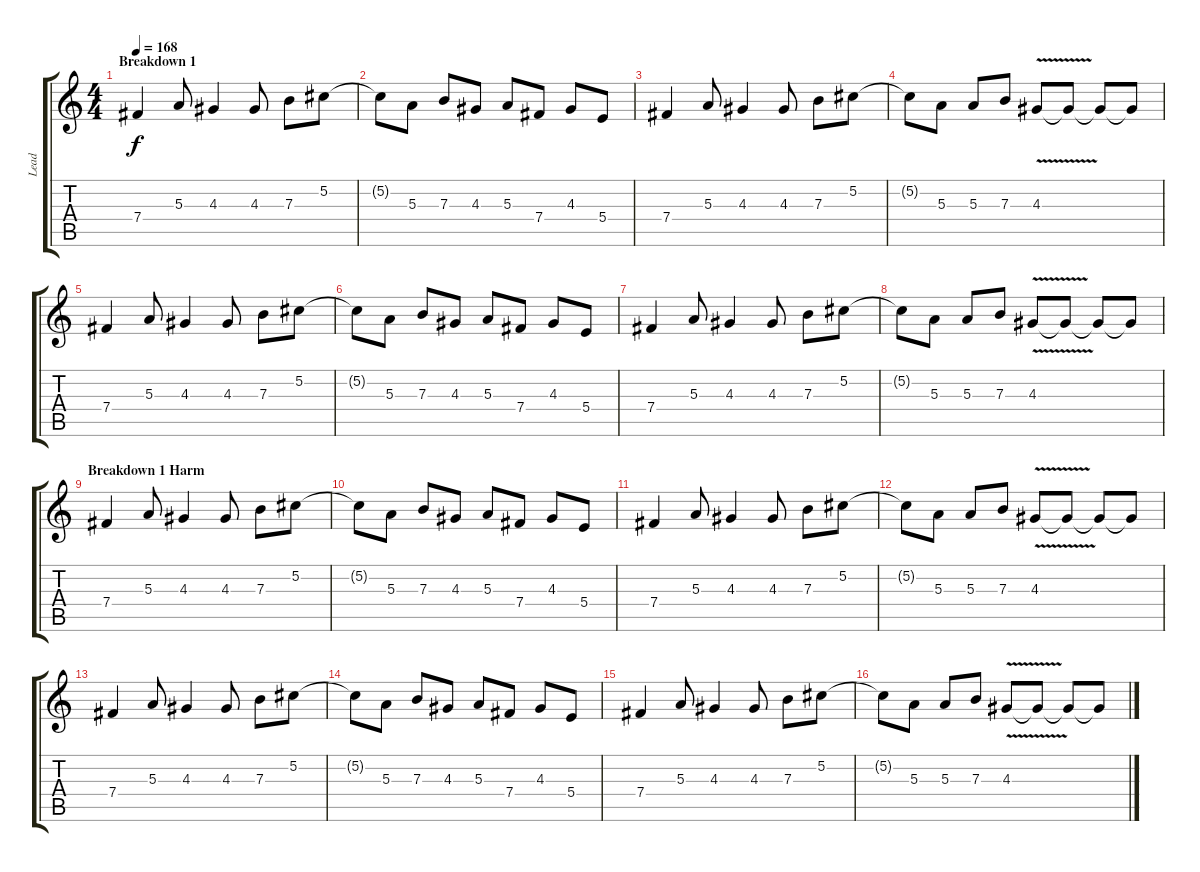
\track ("Lead" "Lead") {instrument distortionguitar}
\staff {score tabs}
\tuning (Db4 Ab3 E3 B2 Gb2 Db2) {hide}
\ts (4 4)
\section ("" "Breakdown 1")
\tempo 168
\clef g2
\ks c
7.4.4{dy f} 5.3.8 4.3.4 4.3.8 7.3.8 5.2.8 |
5.2{t}.8 5.3.8 7.3.8 4.3.8 5.3.8 7.4.8 4.3.8 5.4.8 |
7.4.4 5.3.8 4.3.4 4.3.8 7.3.8 5.2.8 |
5.2{t}.8 5.3.8 5.3.8 7.3.8 4.3{v}.8 4.3{t}.8 4.3{t}.8 4.3{t}.8 |
7.4.4 5.3.8 4.3.4 4.3.8 7.3.8 5.2.8 |
5.2{t}.8 5.3.8 7.3.8 4.3.8 5.3.8 7.4.8 4.3.8 5.4.8 |
7.4.4 5.3.8 4.3.4 4.3.8 7.3.8 5.2.8 |
5.2{t}.8 5.3.8 5.3.8 7.3.8 4.3{v}.8 4.3{t}.8 4.3{t}.8 4.3{t}.8 |
\section ("" "Breakdown 1 Harm")
7.4.4 5.3.8 4.3.4 4.3.8 7.3.8 5.2.8 |
5.2{t}.8 5.3.8 7.3.8 4.3.8 5.3.8 7.4.8 4.3.8 5.4.8 |
7.4.4 5.3.8 4.3.4 4.3.8 7.3.8 5.2.8 |
5.2{t}.8 5.3.8 5.3.8 7.3.8 4.3{v}.8 4.3{t}.8 4.3{t}.8 4.3{t}.8 |
7.4.4 5.3.8 4.3.4 4.3.8 7.3.8 5.2.8 |
5.2{t}.8 5.3.8 7.3.8 4.3.8 5.3.8 7.4.8 4.3.8 5.4.8 |
7.4.4 5.3.8 4.3.4 4.3.8 7.3.8 5.2.8 |
5.2{t}.8 5.3.8 5.3.8 7.3.8 4.3{v}.8 4.3{t}.8 4.3{t}.8 4.3{t}.8
